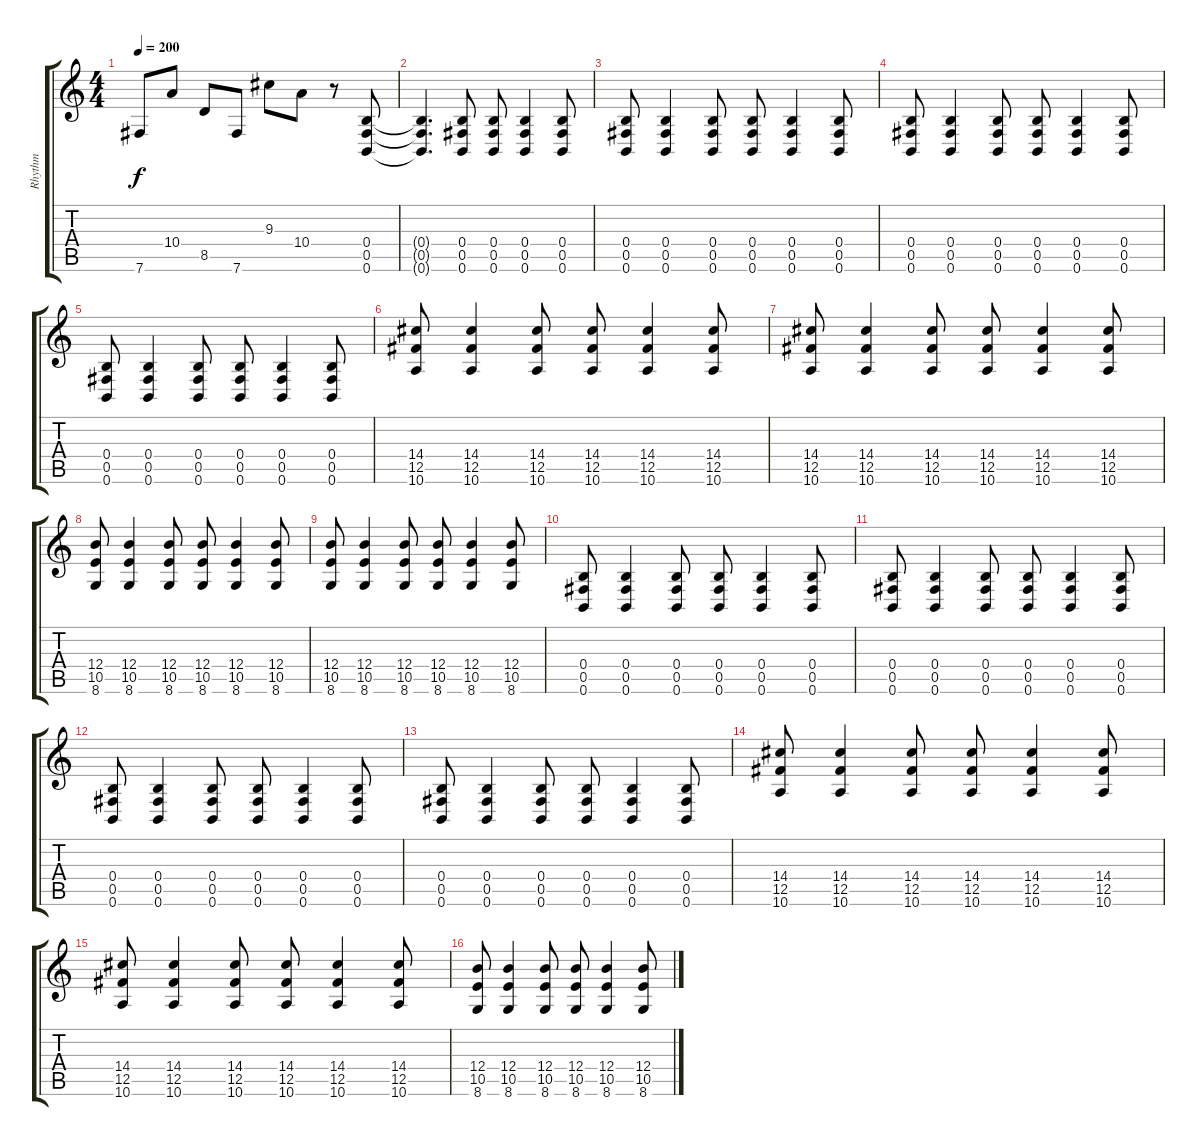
\track ("Rhythm" "Rhythm") {instrument distortionguitar}
\staff {score tabs}
\tuning (Db4 Ab3 E3 B2 Gb2 B1) {hide}
\ts (4 4)
\tempo 200
\clef g2
\ks c
7.6.8{dy f} 10.4.8 8.5.8 7.6.8 9.3.8 10.4.8 r.8 (0.4 0.5 0.6).8 |
(0.4{t} 0.5{t} 0.6{t}).4{d} (0.4 0.5 0.6).8 (0.4 0.5 0.6).8 (0.4 0.5 0.6).4 (0.4 0.5 0.6).8 |
(0.4 0.5 0.6).8 (0.4 0.5 0.6).4 (0.4 0.5 0.6).8 (0.4 0.5 0.6).8 (0.4 0.5 0.6).4 (0.4 0.5 0.6).8 |
(0.4 0.5 0.6).8 (0.4 0.5 0.6).4 (0.4 0.5 0.6).8 (0.4 0.5 0.6).8 (0.4 0.5 0.6).4 (0.4 0.5 0.6).8 |
(0.4 0.5 0.6).8 (0.4 0.5 0.6).4 (0.4 0.5 0.6).8 (0.4 0.5 0.6).8 (0.4 0.5 0.6).4 (0.4 0.5 0.6).8 |
(14.4 12.5 10.6).8 (14.4 12.5 10.6).4 (14.4 12.5 10.6).8 (14.4 12.5 10.6).8 (14.4 12.5 10.6).4 (14.4 12.5 10.6).8 |
(14.4 12.5 10.6).8 (14.4 12.5 10.6).4 (14.4 12.5 10.6).8 (14.4 12.5 10.6).8 (14.4 12.5 10.6).4 (14.4 12.5 10.6).8 |
(12.4 10.5 8.6).8 (12.4 10.5 8.6).4 (12.4 10.5 8.6).8 (12.4 10.5 8.6).8 (12.4 10.5 8.6).4 (12.4 10.5 8.6).8 |
(12.4 10.5 8.6).8 (12.4 10.5 8.6).4 (12.4 10.5 8.6).8 (12.4 10.5 8.6).8 (12.4 10.5 8.6).4 (12.4 10.5 8.6).8 |
(0.4 0.5 0.6).8 (0.4 0.5 0.6).4 (0.4 0.5 0.6).8 (0.4 0.5 0.6).8 (0.4 0.5 0.6).4 (0.4 0.5 0.6).8 |
(0.4 0.5 0.6).8 (0.4 0.5 0.6).4 (0.4 0.5 0.6).8 (0.4 0.5 0.6).8 (0.4 0.5 0.6).4 (0.4 0.5 0.6).8 |
(0.4 0.5 0.6).8 (0.4 0.5 0.6).4 (0.4 0.5 0.6).8 (0.4 0.5 0.6).8 (0.4 0.5 0.6).4 (0.4 0.5 0.6).8 |
(0.4 0.5 0.6).8 (0.4 0.5 0.6).4 (0.4 0.5 0.6).8 (0.4 0.5 0.6).8 (0.4 0.5 0.6).4 (0.4 0.5 0.6).8 |
(14.4 12.5 10.6).8 (14.4 12.5 10.6).4 (14.4 12.5 10.6).8 (14.4 12.5 10.6).8 (14.4 12.5 10.6).4 (14.4 12.5 10.6).8 |
(14.4 12.5 10.6).8 (14.4 12.5 10.6).4 (14.4 12.5 10.6).8 (14.4 12.5 10.6).8 (14.4 12.5 10.6).4 (14.4 12.5 10.6).8 |
(12.4 10.5 8.6).8 (12.4 10.5 8.6).4 (12.4 10.5 8.6).8 (12.4 10.5 8.6).8 (12.4 10.5 8.6).4 (12.4 10.5 8.6).8
